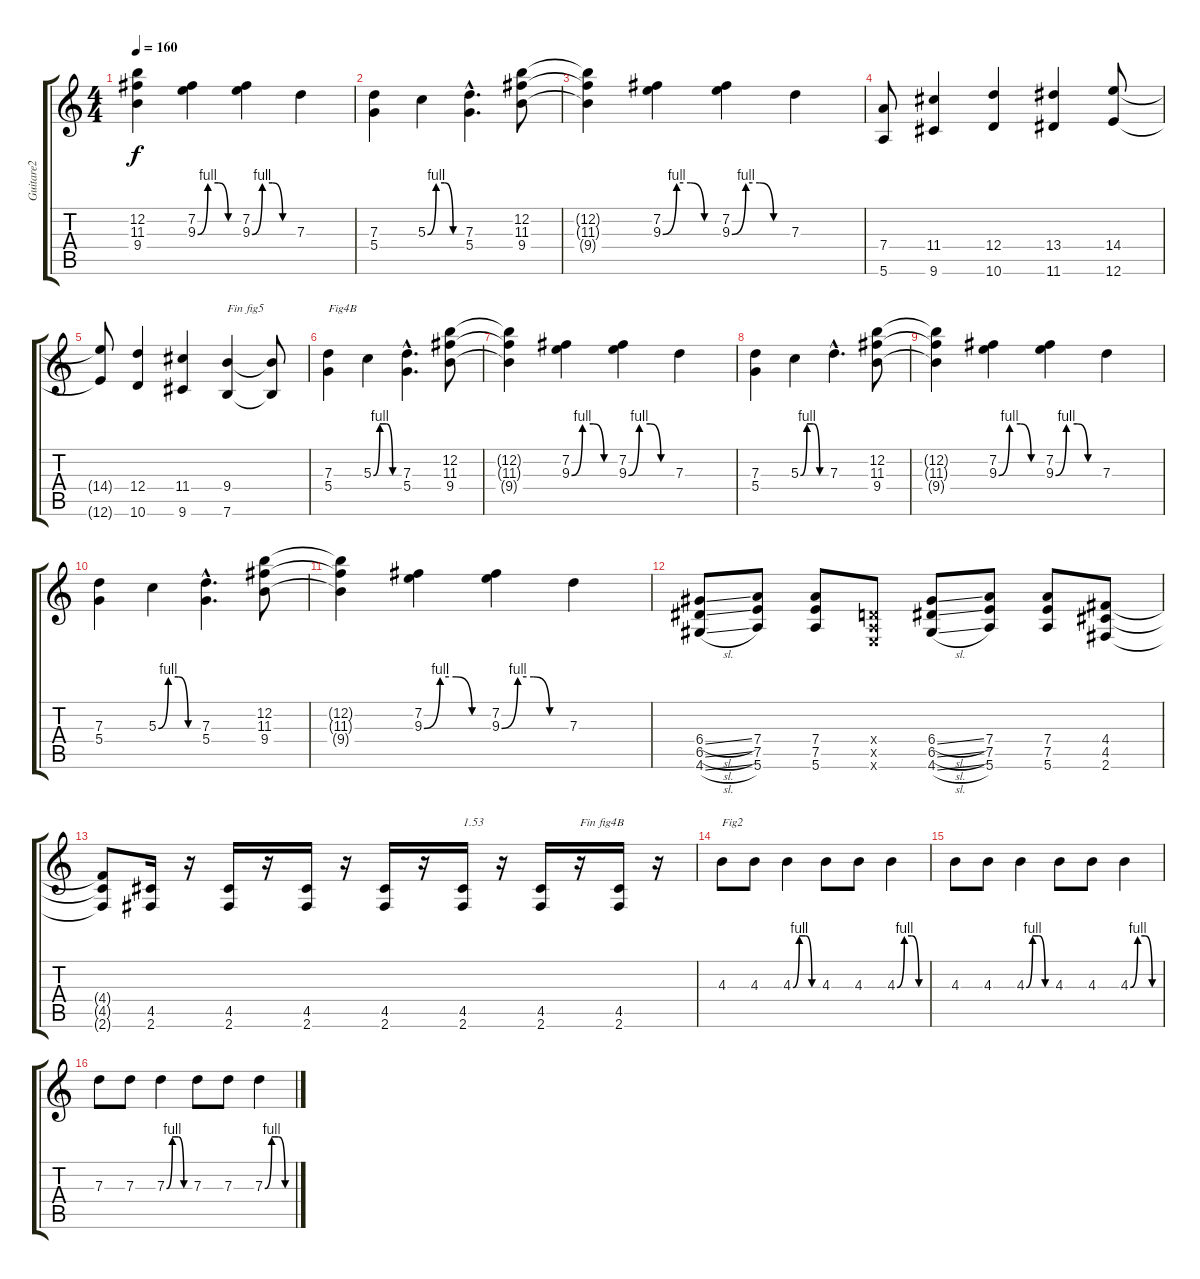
\track ("Guitare2" "Guitare2") {instrument distortionguitar}
\staff {score tabs}
\tuning (E4 B3 G3 D3 A2 E2) {hide}
\ts (4 4)
\tempo 160
\clef g2
\ks c
(12.2{t} 11.3{t} 9.4{t}).4{dy f} (7.2 9.3{be (custom 0 0 15 4 30 4 45 0 60 0)}).4 (7.2 9.3{be (custom 0 0 15 4 30 4 45 0 60 0)}).4 7.3.4 |
(7.3 5.4).4 5.3{be (custom 0 0 15 4 30 4 45 0 60 0)}.4 (7.3{hac} 5.4{hac}).4{d} (12.2 11.3 9.4).8 |
(12.2{t} 11.3{t} 9.4{t}).4 (7.2 9.3{be (custom 0 0 15 4 30 4 45 0 60 0)}).4 (7.2 9.3{be (custom 0 0 15 4 30 4 45 0 60 0)}).4 7.3.4 |
(7.4 5.6).8 (11.4 9.6).4 (12.4 10.6).4 (13.4 11.6).4 (14.4 12.6).8 |
(14.4{t} 12.6{t}).8 (12.4 10.6).4 (11.4 9.6).4 (9.4 7.6).4{txt "Fin fig5"} (9.4{t} 7.6{t}).8 |
(7.3 5.4).4{txt "Fig4B"} 5.3{be (custom 0 0 15 4 30 4 45 0 60 0)}.4 (7.3{hac} 5.4{hac}).4{d} (12.2 11.3 9.4).8 |
(12.2{t} 11.3{t} 9.4{t}).4 (7.2 9.3{be (custom 0 0 15 4 30 4 45 0 60 0)}).4 (7.2 9.3{be (custom 0 0 15 4 30 4 45 0 60 0)}).4 7.3.4 |
(7.3 5.4).4 5.3{be (custom 0 0 15 4 30 4 45 0 60 0)}.4 7.3{hac}.4{d} (12.2 11.3 9.4).8 |
(12.2{t} 11.3{t} 9.4{t}).4 (7.2 9.3{be (custom 0 0 15 4 30 4 45 0 60 0)}).4 (7.2 9.3{be (custom 0 0 15 4 30 4 45 0 60 0)}).4 7.3.4 |
(7.3 5.4).4 5.3{be (custom 0 0 15 4 30 4 45 0 60 0)}.4 (7.3{hac} 5.4{hac}).4{d} (12.2 11.3 9.4).8 |
(12.2{t} 11.3{t} 9.4{t}).4 (7.2 9.3{be (custom 0 0 15 4 30 4 45 0 60 0)}).4 (7.2 9.3{be (custom 0 0 15 4 30 4 45 0 60 0)}).4 7.3.4 |
(6.4{sl} 6.5{sl} 4.6{sl}).8 (7.4 7.5 5.6).8 (7.4 7.5 5.6).8 (0.4{x} 0.5{x} 0.6{x}).8 (6.4{sl} 6.5{sl} 4.6{sl}).8 (7.4 7.5 5.6).8 (7.4 7.5 5.6).8 (4.4 4.5 2.6).8 |
(4.4{t} 4.5{t} 2.6{t}).8 (4.5 2.6).16 r.16 (4.5 2.6).16 r.16 (4.5 2.6).16 r.16 (4.5 2.6).16 r.16 (4.5 2.6).16{txt "1.53"} r.16 (4.5 2.6).16 r.16{txt "Fin fig4B"} (4.5 2.6).16 r.16 |
4.3.8{txt "Fig2"} 4.3.8 4.3{be (custom 0 0 15 4 30 4 45 0 60 0)}.4 4.3.8 4.3.8 4.3{be (custom 0 0 15 4 30 4 45 0 60 0)}.4 |
4.3.8 4.3.8 4.3{be (custom 0 0 15 4 30 4 45 0 60 0)}.4 4.3.8 4.3.8 4.3{be (custom 0 0 15 4 30 4 45 0 60 0)}.4 |
7.3.8 7.3.8 7.3{be (custom 0 0 15 4 30 4 45 0 60 0)}.4 7.3.8 7.3.8 7.3{be (custom 0 0 15 4 30 4 45 0 60 0)}.4
